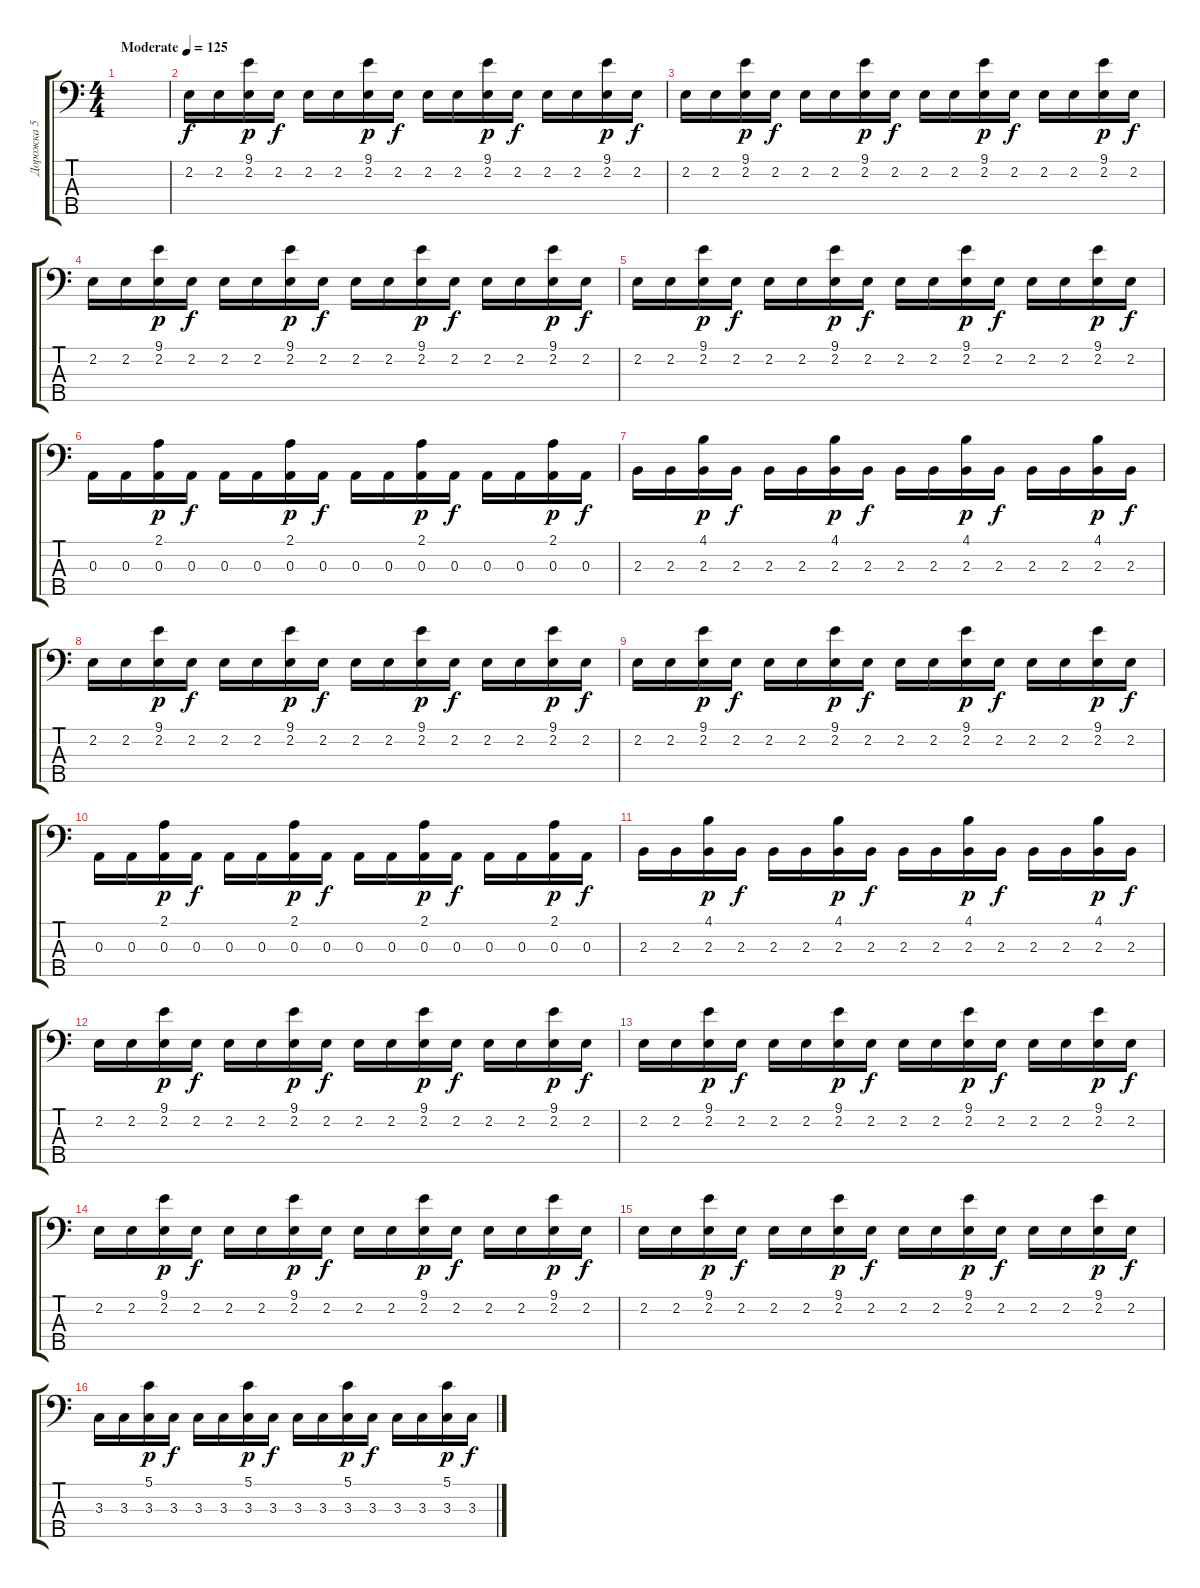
\track ("Дорожка 5" "Дорожка 5") {instrument synthbass2}
\staff {score tabs}
\tuning (G2 D2 A1 E1 B0) {hide}
\ts (4 4)
\tempo (125 "Moderate")
\clef f4
\ks c
|
2.2.16 2.2.16 (9.1 2.2).16{dy p} 2.2.16{dy f} 2.2.16 2.2.16 (9.1 2.2).16{dy p} 2.2.16{dy f} 2.2.16 2.2.16 (9.1 2.2).16{dy p} 2.2.16{dy f} 2.2.16 2.2.16 (9.1 2.2).16{dy p} 2.2.16{dy f} |
2.2.16 2.2.16 (9.1 2.2).16{dy p} 2.2.16{dy f} 2.2.16 2.2.16 (9.1 2.2).16{dy p} 2.2.16{dy f} 2.2.16 2.2.16 (9.1 2.2).16{dy p} 2.2.16{dy f} 2.2.16 2.2.16 (9.1 2.2).16{dy p} 2.2.16{dy f} |
2.2.16 2.2.16 (9.1 2.2).16{dy p} 2.2.16{dy f} 2.2.16 2.2.16 (9.1 2.2).16{dy p} 2.2.16{dy f} 2.2.16 2.2.16 (9.1 2.2).16{dy p} 2.2.16{dy f} 2.2.16 2.2.16 (9.1 2.2).16{dy p} 2.2.16{dy f} |
2.2.16 2.2.16 (9.1 2.2).16{dy p} 2.2.16{dy f} 2.2.16 2.2.16 (9.1 2.2).16{dy p} 2.2.16{dy f} 2.2.16 2.2.16 (9.1 2.2).16{dy p} 2.2.16{dy f} 2.2.16 2.2.16 (9.1 2.2).16{dy p} 2.2.16{dy f} |
0.3.16 0.3.16 (2.1 0.3).16{dy p} 0.3.16{dy f} 0.3.16 0.3.16 (2.1 0.3).16{dy p} 0.3.16{dy f} 0.3.16 0.3.16 (2.1 0.3).16{dy p} 0.3.16{dy f} 0.3.16 0.3.16 (2.1 0.3).16{dy p} 0.3.16{dy f} |
2.3.16 2.3.16 (4.1 2.3).16{dy p} 2.3.16{dy f} 2.3.16 2.3.16 (4.1 2.3).16{dy p} 2.3.16{dy f} 2.3.16 2.3.16 (4.1 2.3).16{dy p} 2.3.16{dy f} 2.3.16 2.3.16 (4.1 2.3).16{dy p} 2.3.16{dy f} |
2.2.16 2.2.16 (9.1 2.2).16{dy p} 2.2.16{dy f} 2.2.16 2.2.16 (9.1 2.2).16{dy p} 2.2.16{dy f} 2.2.16 2.2.16 (9.1 2.2).16{dy p} 2.2.16{dy f} 2.2.16 2.2.16 (9.1 2.2).16{dy p} 2.2.16{dy f} |
2.2.16 2.2.16 (9.1 2.2).16{dy p} 2.2.16{dy f} 2.2.16 2.2.16 (9.1 2.2).16{dy p} 2.2.16{dy f} 2.2.16 2.2.16 (9.1 2.2).16{dy p} 2.2.16{dy f} 2.2.16 2.2.16 (9.1 2.2).16{dy p} 2.2.16{dy f} |
0.3.16 0.3.16 (2.1 0.3).16{dy p} 0.3.16{dy f} 0.3.16 0.3.16 (2.1 0.3).16{dy p} 0.3.16{dy f} 0.3.16 0.3.16 (2.1 0.3).16{dy p} 0.3.16{dy f} 0.3.16 0.3.16 (2.1 0.3).16{dy p} 0.3.16{dy f} |
2.3.16 2.3.16 (4.1 2.3).16{dy p} 2.3.16{dy f} 2.3.16 2.3.16 (4.1 2.3).16{dy p} 2.3.16{dy f} 2.3.16 2.3.16 (4.1 2.3).16{dy p} 2.3.16{dy f} 2.3.16 2.3.16 (4.1 2.3).16{dy p} 2.3.16{dy f} |
2.2.16 2.2.16 (9.1 2.2).16{dy p} 2.2.16{dy f} 2.2.16 2.2.16 (9.1 2.2).16{dy p} 2.2.16{dy f} 2.2.16 2.2.16 (9.1 2.2).16{dy p} 2.2.16{dy f} 2.2.16 2.2.16 (9.1 2.2).16{dy p} 2.2.16{dy f} |
2.2.16 2.2.16 (9.1 2.2).16{dy p} 2.2.16{dy f} 2.2.16 2.2.16 (9.1 2.2).16{dy p} 2.2.16{dy f} 2.2.16 2.2.16 (9.1 2.2).16{dy p} 2.2.16{dy f} 2.2.16 2.2.16 (9.1 2.2).16{dy p} 2.2.16{dy f} |
2.2.16 2.2.16 (9.1 2.2).16{dy p} 2.2.16{dy f} 2.2.16 2.2.16 (9.1 2.2).16{dy p} 2.2.16{dy f} 2.2.16 2.2.16 (9.1 2.2).16{dy p} 2.2.16{dy f} 2.2.16 2.2.16 (9.1 2.2).16{dy p} 2.2.16{dy f} |
2.2.16 2.2.16 (9.1 2.2).16{dy p} 2.2.16{dy f} 2.2.16 2.2.16 (9.1 2.2).16{dy p} 2.2.16{dy f} 2.2.16 2.2.16 (9.1 2.2).16{dy p} 2.2.16{dy f} 2.2.16 2.2.16 (9.1 2.2).16{dy p} 2.2.16{dy f} |
3.3.16 3.3.16 (5.1 3.3).16{dy p} 3.3.16{dy f} 3.3.16 3.3.16 (5.1 3.3).16{dy p} 3.3.16{dy f} 3.3.16 3.3.16 (5.1 3.3).16{dy p} 3.3.16{dy f} 3.3.16 3.3.16 (5.1 3.3).16{dy p} 3.3.16{dy f}
